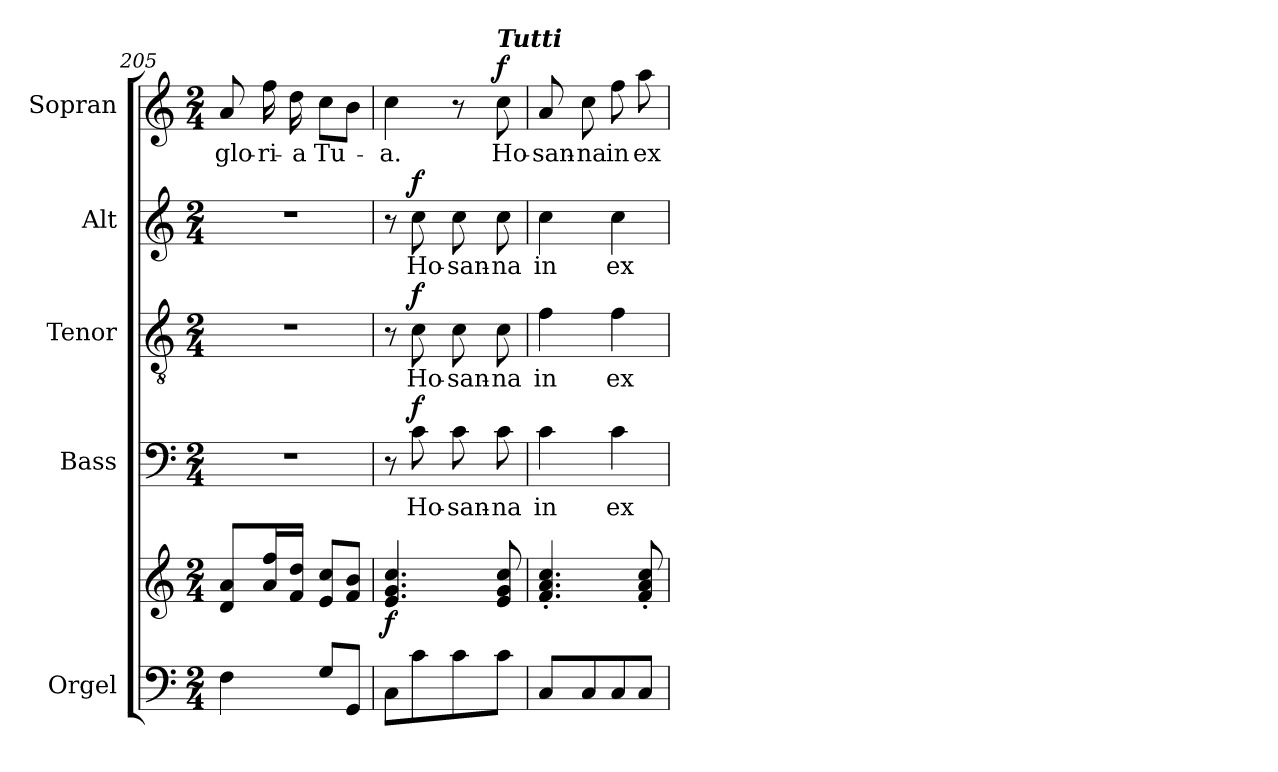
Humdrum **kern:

**kern	**kern	**dynam	**kern	**text	**dynam	**kern	**text	**dynam	**kern	**text	**dynam	**kern	**text	**dynam
*part5	*part5	*part5	*part4	*part4	*part4	*part3	*part3	*part3	*part2	*part2	*part2	*part1	*part1	*part1
*staff6	*staff5	*staff5/6	*staff4	*staff4	*staff4	*staff3	*staff3	*staff3	*staff2	*staff2	*staff2	*staff1	*staff1	*staff1
*I"Orgel	*	*	*I"Bass	*	*	*I"Tenor	*	*	*I"Alt	*	*	*I"Sopran	*	*
*I'Org.	*	*	*I'B.	*	*	*I'T.	*	*	*I'A.	*	*	*I'S.	*	*
*clefF4	*clefG2	*	*clefF4	*	*	*clefGv2	*	*	*clefG2	*	*	*clefG2	*	*
*k[]	*k[]	*	*k[]	*	*	*k[]	*	*	*k[]	*	*	*k[]	*	*
*C:	*C:	*	*C:	*	*	*C:	*	*	*C:	*	*	*C:	*	*
*M2/4	*M2/4	*	*M2/4	*	*	*M2/4	*	*	*M2/4	*	*	*M2/4	*	*
=205	=205	=205	=205	=205	=205	=205	=205	=205	=205	=205	=205	=205	=205	=205
!	!	!	!	!	!	!	!	!	!	!	!	!	!LO:LY:b	!
4F\	8d/ 8a/L	.	2r	.	.	2r	.	.	2r	.	.	8a/	glo-	.
!	!	!	!	!	!	!	!	!	!	!	!	!	!LO:LY:b	!
.	16a/ 16ff/L	.	.	.	.	.	.	.	.	.	.	16ff\	-ri-	.
!	!	!	!	!	!	!	!	!	!	!	!	!	!LO:LY:b	!
.	16f/ 16dd/JJ	.	.	.	.	.	.	.	.	.	.	16dd\	-a	.
!	!	!	!	!	!	!	!	!	!	!	!	!	!LO:LY:b	!
8G/L	8e/ 8cc/L	.	.	.	.	.	.	.	.	.	.	8cc\L	Tu-	.
8GG/J	8f/ 8b/J	.	.	.	.	.	.	.	.	.	.	8b\J	.	.
!!LO:LB:g=z
=206	=206	=206	=206	=206	=206	=206	=206	=206	=206	=206	=206	=206	=206	=206
!	!	!LO:DY:b	!	!	!	!	!	!	!	!	!	!	!LO:LY:b	!
8C\L	4.e/ 4.g/ 4.cc/	f	8r	.	.	8r	.	.	8r	.	.	4cc\	-a.	.
!	!	!	!	!LO:LY:b	!LO:DY:a	!	!LO:LY:b	!LO:DY:a	!	!LO:LY:b	!LO:DY:a	!	!	!
8c\	.	.	8c\	Ho-	f	8c\	Ho-	f	8cc\	Ho-	f	.	.	.
!	!	!	!	!LO:LY:b	!	!	!LO:LY:b	!	!	!LO:LY:b	!	!	!	!
8c\	.	.	8c\	-san-	.	8c\	-san-	.	8cc\	-san-	.	8r	.	.
!	!	!	!	!	!	!	!	!	!	!	!	!LO:TX:a:Bi:t=Tutti	!	!
!	!	!	!	!LO:LY:b	!	!	!LO:LY:b	!	!	!LO:LY:b	!	!	!LO:LY:b	!LO:DY:a
8c\J	8e/ 8g/ 8cc/	.	8c\	-na	.	8c\	-na	.	8cc\	-na	.	8cc\	Ho-	f
=207	=207	=207	=207	=207	=207	=207	=207	=207	=207	=207	=207	=207	=207	=207
!	!	!	!	!LO:LY:b	!	!	!LO:LY:b	!	!	!LO:LY:b	!	!	!LO:LY:b	!
8C/L	4.f/'< 4.a/'< 4.cc/'<	.	4c\	in	.	4f\	in	.	4cc\	in	.	8a/	-san-	.
!	!	!	!	!	!	!	!	!	!	!	!	!	!LO:LY:b	!
8C/	.	.	.	.	.	.	.	.	.	.	.	8cc\	-na	.
!	!	!	!	!LO:LY:b	!	!	!LO:LY:b	!	!	!LO:LY:b	!	!	!LO:LY:b	!
8C/	.	.	4c\	ex-	.	4f\	ex-	.	4cc\	ex-	.	8ff\	in	.
!	!	!	!	!	!	!	!	!	!	!	!	!	!LO:LY:b	!
8C/J	8f/'< 8a/'< 8cc/'<	.	.	.	.	.	.	.	.	.	.	8aa\	ex-	.
=	=	=	=	=	=	=	=	=	=	=	=	=	=	=
*-	*-	*-	*-	*-	*-	*-	*-	*-	*-	*-	*-	*-	*-	*-
